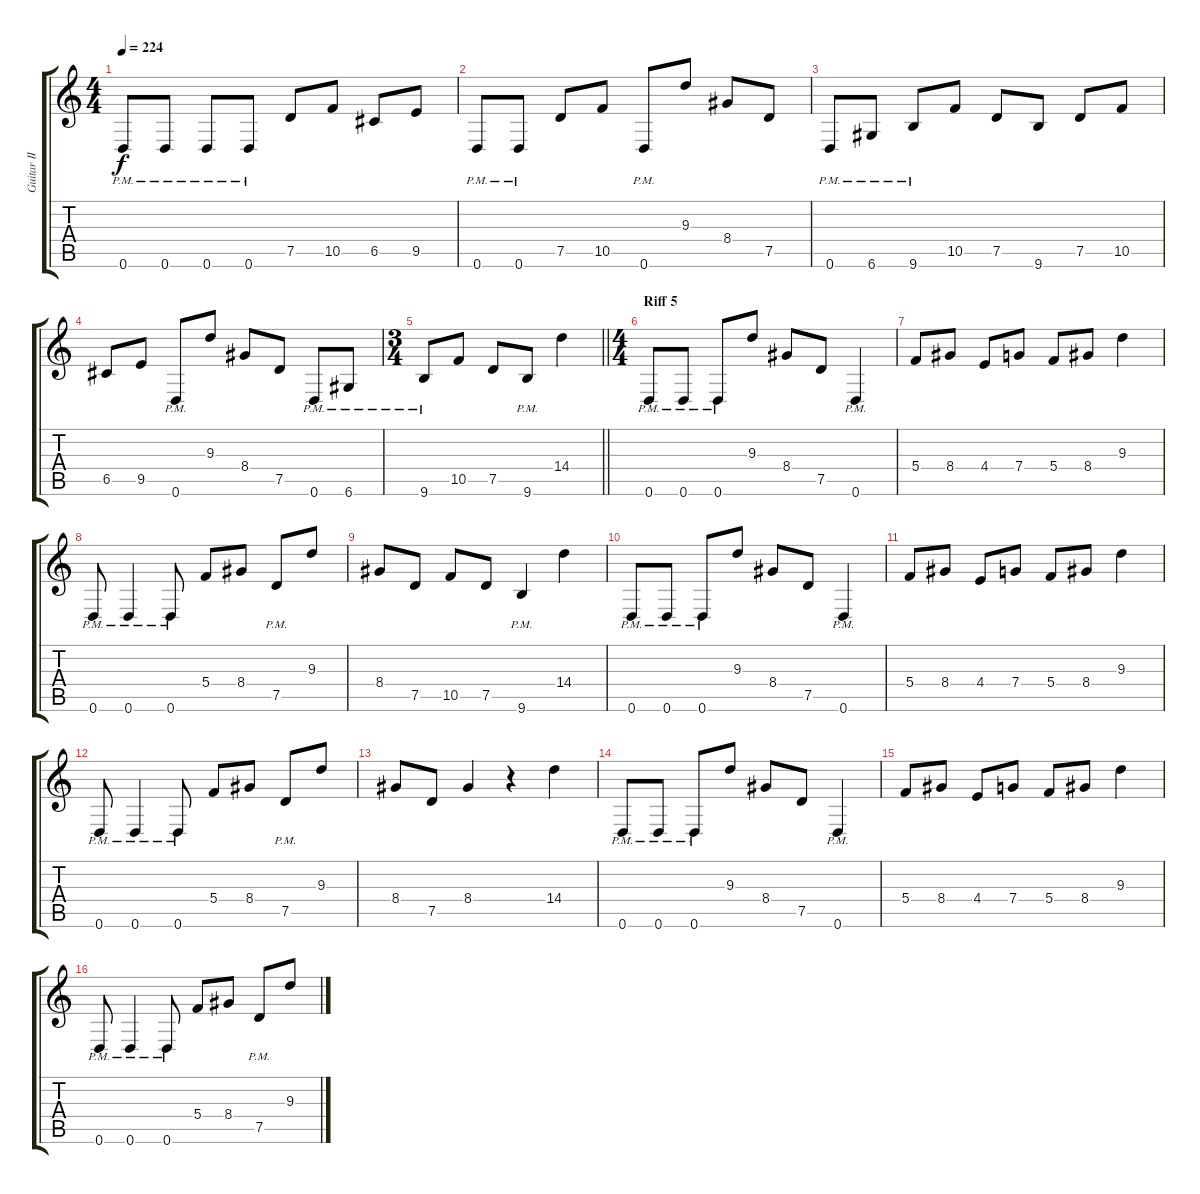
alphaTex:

\track ("Guitar II" "Guitar II") {instrument distortionguitar}
\staff {score tabs}
\tuning (D4 A3 F3 C3 G2 D2) {hide}
\ts (4 4)
\tempo 224
\clef g2
\ks c
0.6{pm}.8{dy f} 0.6{pm}.8 0.6{pm}.8 0.6{pm}.8 7.5.8 10.5.8 6.5.8 9.5.8 |
0.6{pm}.8 0.6{pm}.8 7.5.8 10.5.8 0.6{pm}.8 9.3.8 8.4.8 7.5.8 |
0.6{pm}.8 6.6{pm}.8 9.6{pm}.8 10.5.8 7.5.8 9.6.8 7.5.8 10.5.8 |
6.5.8 9.5.8 0.6{pm}.8 9.3.8 8.4.8 7.5.8 0.6{pm}.8 6.6{pm}.8 |
\ts (3 4)
\barLineRight lightlight
9.6{pm}.8 10.5.8 7.5.8 9.6{pm}.8 14.4.4 |
\ts (4 4)
\section ("" "Riff 5")
0.6{pm}.8 0.6{pm}.8 0.6{pm}.8 9.3.8 8.4.8 7.5.8 0.6{pm}.4 |
5.4.8 8.4.8 4.4.8 7.4.8 5.4.8 8.4.8 9.3.4 |
0.6{pm}.8 0.6{pm}.4 0.6{pm}.8 5.4.8 8.4.8 7.5{pm}.8 9.3.8 |
8.4.8 7.5.8 10.5.8 7.5.8 9.6{pm}.4 14.4.4 |
0.6{pm}.8 0.6{pm}.8 0.6{pm}.8 9.3.8 8.4.8 7.5.8 0.6{pm}.4 |
5.4.8 8.4.8 4.4.8 7.4.8 5.4.8 8.4.8 9.3.4 |
0.6{pm}.8 0.6{pm}.4 0.6{pm}.8 5.4.8 8.4.8 7.5{pm}.8 9.3.8 |
8.4.8 7.5.8 8.4.4 r.4 14.4.4 |
0.6{pm}.8 0.6{pm}.8 0.6{pm}.8 9.3.8 8.4.8 7.5.8 0.6{pm}.4 |
5.4.8 8.4.8 4.4.8 7.4.8 5.4.8 8.4.8 9.3.4 |
0.6{pm}.8 0.6{pm}.4 0.6{pm}.8 5.4.8 8.4.8 7.5{pm}.8 9.3.8
